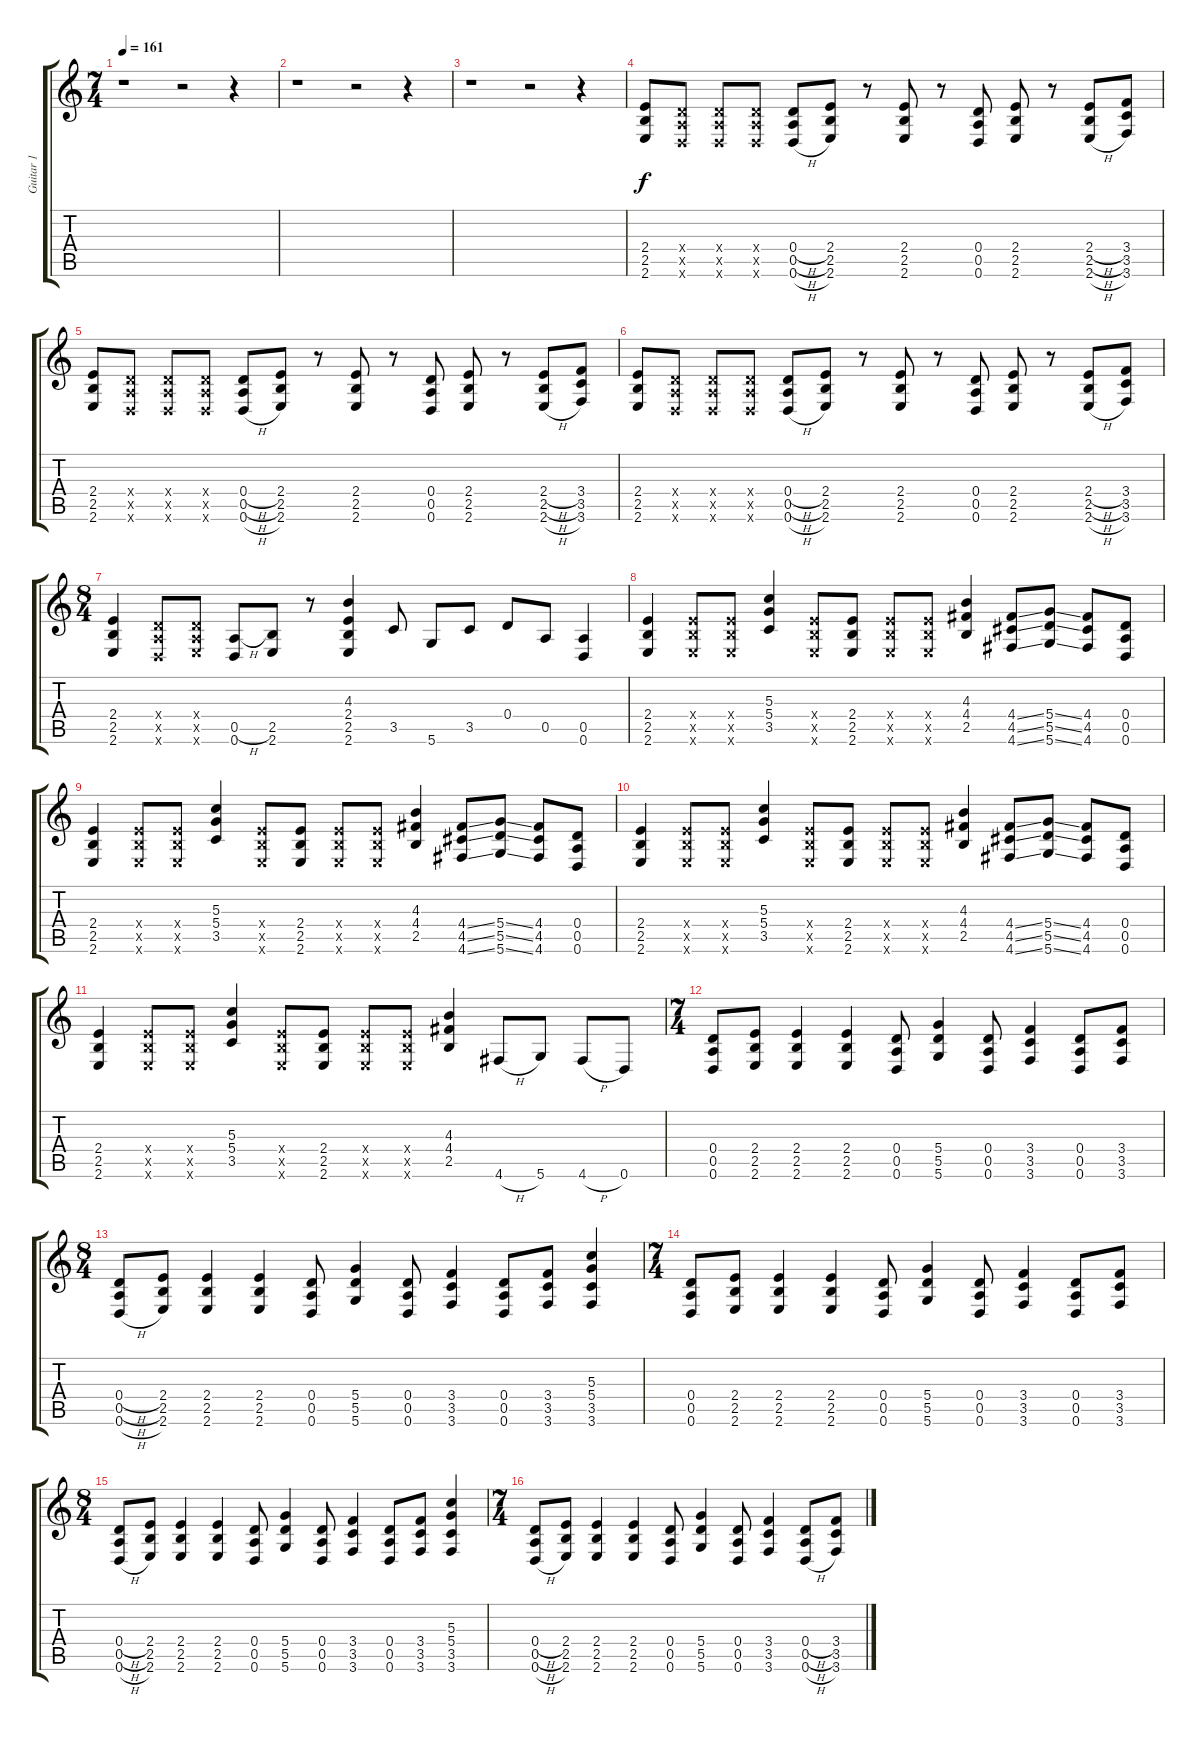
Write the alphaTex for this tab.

\track ("Guitar 1" "Guitar 1") {instrument overdrivenguitar}
\staff {score tabs}
\tuning (E4 B3 G3 D3 A2 D2) {hide}
\ts (7 4)
\tempo 161
\clef g2
\ks c
r.1{dy f} r.2 r.4 |
r.1 r.2 r.4 |
r.1 r.2 r.4 |
(2.4 2.5 2.6).8 (0.4{x} 0.5{x} 0.6{x}).8 (0.4{x} 0.5{x} 0.6{x}).8 (0.4{x} 0.5{x} 0.6{x}).8 (0.4{h} 0.5{h} 0.6{h}).8 (2.4 2.5 2.6).8 r.8 (2.4 2.5 2.6).8 r.8 (0.4 0.5 0.6).8 (2.4 2.5 2.6).8 r.8 (2.4{h} 2.5{h} 2.6{h}).8 (3.4 3.5 3.6).8 |
(2.4 2.5 2.6).8 (0.4{x} 0.5{x} 0.6{x}).8 (0.4{x} 0.5{x} 0.6{x}).8 (0.4{x} 0.5{x} 0.6{x}).8 (0.4{h} 0.5{h} 0.6{h}).8 (2.4 2.5 2.6).8 r.8 (2.4 2.5 2.6).8 r.8 (0.4 0.5 0.6).8 (2.4 2.5 2.6).8 r.8 (2.4{h} 2.5{h} 2.6{h}).8 (3.4 3.5 3.6).8 |
(2.4 2.5 2.6).8 (0.4{x} 0.5{x} 0.6{x}).8 (0.4{x} 0.5{x} 0.6{x}).8 (0.4{x} 0.5{x} 0.6{x}).8 (0.4{h} 0.5{h} 0.6{h}).8 (2.4 2.5 2.6).8 r.8 (2.4 2.5 2.6).8 r.8 (0.4 0.5 0.6).8 (2.4 2.5 2.6).8 r.8 (2.4{h} 2.5{h} 2.6{h}).8 (3.4 3.5 3.6).8 |
\ts (8 4)
(2.4 2.5 2.6).4 (0.4{x} 0.5{x} 0.6{x}).8 (0.4{x} 0.5{x} 2.6{x}).8 (0.5{h} 0.6).8 (2.5 2.6).8 r.8 (4.3 2.4 2.5 2.6).4 3.5.8 5.6.8 3.5.8 0.4.8 0.5.8 (0.5 0.6).4 |
(2.4 2.5 2.6).4 (2.4{x} 2.5{x} 2.6{x}).8 (2.4{x} 2.5{x} 2.6{x}).8 (5.3 5.4 3.5).4 (2.4{x} 2.5{x} 2.6{x}).8 (2.4 2.5 2.6).8 (2.4{x} 2.5{x} 2.6{x}).8 (2.4{x} 2.5{x} 2.6{x}).8 (4.3 4.4 2.5).4 (4.4{ss} 4.5{ss} 4.6{ss}).8 (5.4{ss} 5.5{ss} 5.6{ss}).8 (4.4 4.5 4.6).8 (0.4 0.5 0.6).8 |
(2.4 2.5 2.6).4 (2.4{x} 2.5{x} 2.6{x}).8 (2.4{x} 2.5{x} 2.6{x}).8 (5.3 5.4 3.5).4 (2.4{x} 2.5{x} 2.6{x}).8 (2.4 2.5 2.6).8 (2.4{x} 2.5{x} 2.6{x}).8 (2.4{x} 2.5{x} 2.6{x}).8 (4.3 4.4 2.5).4 (4.4{ss} 4.5{ss} 4.6{ss}).8 (5.4{ss} 5.5{ss} 5.6{ss}).8 (4.4 4.5 4.6).8 (0.4 0.5 0.6).8 |
(2.4 2.5 2.6).4 (2.4{x} 2.5{x} 2.6{x}).8 (2.4{x} 2.5{x} 2.6{x}).8 (5.3 5.4 3.5).4 (2.4{x} 2.5{x} 2.6{x}).8 (2.4 2.5 2.6).8 (2.4{x} 2.5{x} 2.6{x}).8 (2.4{x} 2.5{x} 2.6{x}).8 (4.3 4.4 2.5).4 (4.4{ss} 4.5{ss} 4.6{ss}).8 (5.4{ss} 5.5{ss} 5.6{ss}).8 (4.4 4.5 4.6).8 (0.4 0.5 0.6).8 |
(2.4 2.5 2.6).4 (2.4{x} 2.5{x} 2.6{x}).8 (2.4{x} 2.5{x} 2.6{x}).8 (5.3 5.4 3.5).4 (2.4{x} 2.5{x} 2.6{x}).8 (2.4 2.5 2.6).8 (2.4{x} 2.5{x} 2.6{x}).8 (2.4{x} 2.5{x} 2.6{x}).8 (4.3 4.4 2.5).4 4.6{h}.8 5.6.8 4.6{h}.8 0.6.8 |
\ts (7 4)
(0.4 0.5 0.6).8{instrument electricguitarmuted} (2.4 2.5 2.6).8 (2.4 2.5 2.6).4 (2.4 2.5 2.6).4 (0.4 0.5 0.6).8 (5.4 5.5 5.6).4 (0.4 0.5 0.6).8 (3.4 3.5 3.6).4 (0.4 0.5 0.6).8 (3.4 3.5 3.6).8 |
\ts (8 4)
(0.4{h} 0.5{h} 0.6{h}).8 (2.4 2.5 2.6).8 (2.4 2.5 2.6).4 (2.4 2.5 2.6).4 (0.4 0.5 0.6).8 (5.4 5.5 5.6).4 (0.4 0.5 0.6).8 (3.4 3.5 3.6).4 (0.4 0.5 0.6).8 (3.4 3.5 3.6).8 (5.3 5.4 3.5 3.6).4 |
\ts (7 4)
(0.4 0.5 0.6).8 (2.4 2.5 2.6).8 (2.4 2.5 2.6).4 (2.4 2.5 2.6).4 (0.4 0.5 0.6).8 (5.4 5.5 5.6).4 (0.4 0.5 0.6).8 (3.4 3.5 3.6).4 (0.4 0.5 0.6).8 (3.4 3.5 3.6).8 |
\ts (8 4)
(0.4{h} 0.5{h} 0.6{h}).8 (2.4 2.5 2.6).8 (2.4 2.5 2.6).4 (2.4 2.5 2.6).4 (0.4 0.5 0.6).8 (5.4 5.5 5.6).4 (0.4 0.5 0.6).8 (3.4 3.5 3.6).4 (0.4 0.5 0.6).8 (3.4 3.5 3.6).8 (5.3 5.4 3.5 3.6).4 |
\ts (7 4)
(0.4{h} 0.5{h} 0.6{h}).8{instrument overdrivenguitar} (2.4 2.5 2.6).8 (2.4 2.5 2.6).4 (2.4 2.5 2.6).4 (0.4 0.5 0.6).8 (5.4 5.5 5.6).4 (0.4 0.5 0.6).8 (3.4 3.5 3.6).4 (0.4{h} 0.5{h} 0.6{h}).8 (3.4 3.5 3.6).8
